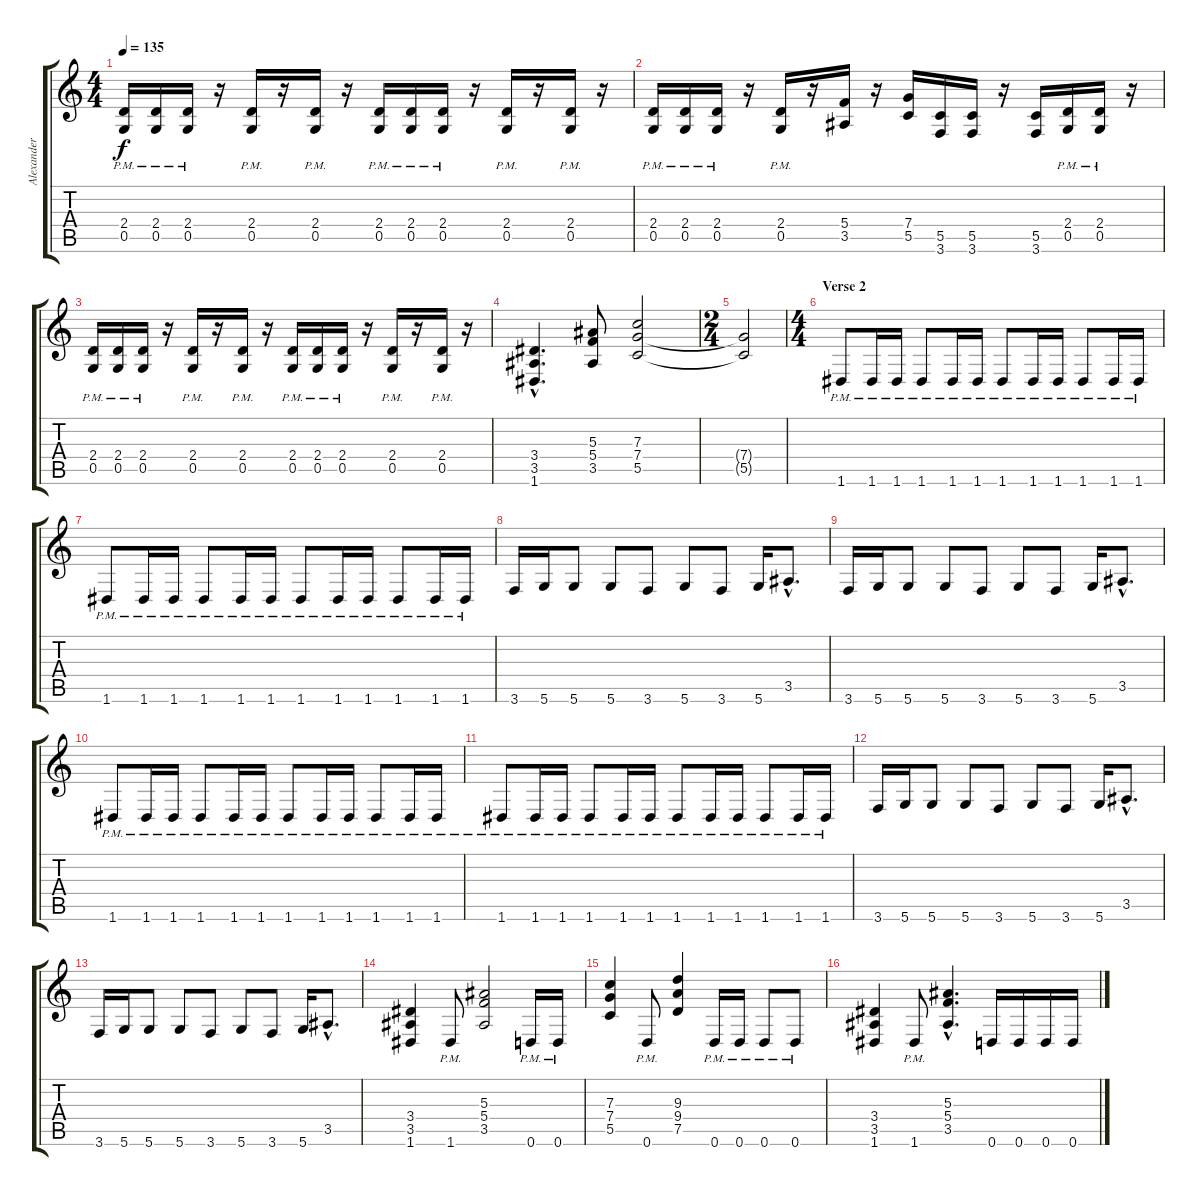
\track ("Alexander" "Alexander") {instrument distortionguitar}
\staff {score tabs}
\tuning (D4 A3 F3 C3 G2 D2) {hide}
\ts (4 4)
\tempo 135
\clef g2
\ks c
(2.4 0.5{pm}).16{dy f} (2.4 0.5{pm}).16 (2.4 0.5{pm}).16 r.16 (2.4 0.5{pm}).16 r.16 (2.4 0.5{pm}).16 r.16 (2.4 0.5{pm}).16 (2.4 0.5{pm}).16 (2.4 0.5{pm}).16 r.16 (2.4 0.5{pm}).16 r.16 (2.4 0.5{pm}).16 r.16 |
(2.4 0.5{pm}).16 (2.4 0.5{pm}).16 (2.4 0.5{pm}).16 r.16 (2.4 0.5{pm}).16 r.16 (5.4 3.5).16 r.16 (7.4 5.5).16 (5.5 3.6).16 (5.5 3.6).16 r.16 (5.5 3.6).16 (2.4 0.5{pm}).16 (2.4 0.5{pm}).16 r.16 |
(2.4 0.5{pm}).16 (2.4 0.5{pm}).16 (2.4 0.5{pm}).16 r.16 (2.4 0.5{pm}).16 r.16 (2.4 0.5{pm}).16 r.16 (2.4 0.5{pm}).16 (2.4 0.5{pm}).16 (2.4 0.5{pm}).16 r.16 (2.4 0.5{pm}).16 r.16 (2.4 0.5{pm}).16 r.16 |
(3.4{hac} 3.5{hac} 1.6{hac}).4{d} (5.3 5.4 3.5).8 (7.3 7.4 5.5).2 |
\ts (2 4)
(7.4{t} 5.5{t}).2 |
\ts (4 4)
\section ("" "Verse 2")
1.6{pm}.8 1.6{pm}.16 1.6{pm}.16 1.6{pm}.8 1.6{pm}.16 1.6{pm}.16 1.6{pm}.8 1.6{pm}.16 1.6{pm}.16 1.6{pm}.8 1.6{pm}.16 1.6{pm}.16 |
1.6{pm}.8 1.6{pm}.16 1.6{pm}.16 1.6{pm}.8 1.6{pm}.16 1.6{pm}.16 1.6{pm}.8 1.6{pm}.16 1.6{pm}.16 1.6{pm}.8 1.6{pm}.16 1.6{pm}.16 |
3.6.16 5.6.16 5.6.8 5.6.8 3.6.8 5.6.8 3.6.8 5.6.16 3.5{hac}.8{d} |
3.6.16 5.6.16 5.6.8 5.6.8 3.6.8 5.6.8 3.6.8 5.6.16 3.5{hac}.8{d} |
1.6{pm}.8 1.6{pm}.16 1.6{pm}.16 1.6{pm}.8 1.6{pm}.16 1.6{pm}.16 1.6{pm}.8 1.6{pm}.16 1.6{pm}.16 1.6{pm}.8 1.6{pm}.16 1.6{pm}.16 |
1.6{pm}.8 1.6{pm}.16 1.6{pm}.16 1.6{pm}.8 1.6{pm}.16 1.6{pm}.16 1.6{pm}.8 1.6{pm}.16 1.6{pm}.16 1.6{pm}.8 1.6{pm}.16 1.6{pm}.16 |
3.6.16 5.6.16 5.6.8 5.6.8 3.6.8 5.6.8 3.6.8 5.6.16 3.5{hac}.8{d} |
3.6.16 5.6.16 5.6.8 5.6.8 3.6.8 5.6.8 3.6.8 5.6.16 3.5{hac}.8{d} |
(3.4 3.5 1.6).4 1.6{pm}.8 (5.3 5.4 3.5).2 0.6{pm}.16 0.6{pm}.16 |
(7.3 7.4 5.5).4 0.6{pm}.8 (9.3 9.4 7.5).4 0.6{pm}.16 0.6{pm}.16 0.6{pm}.8 0.6{pm}.8 |
(3.4 3.5 1.6).4 1.6{pm}.8 (5.3{hac} 5.4{hac} 3.5{hac}).4{d} 0.6.16 0.6.16 0.6.16 0.6.16
